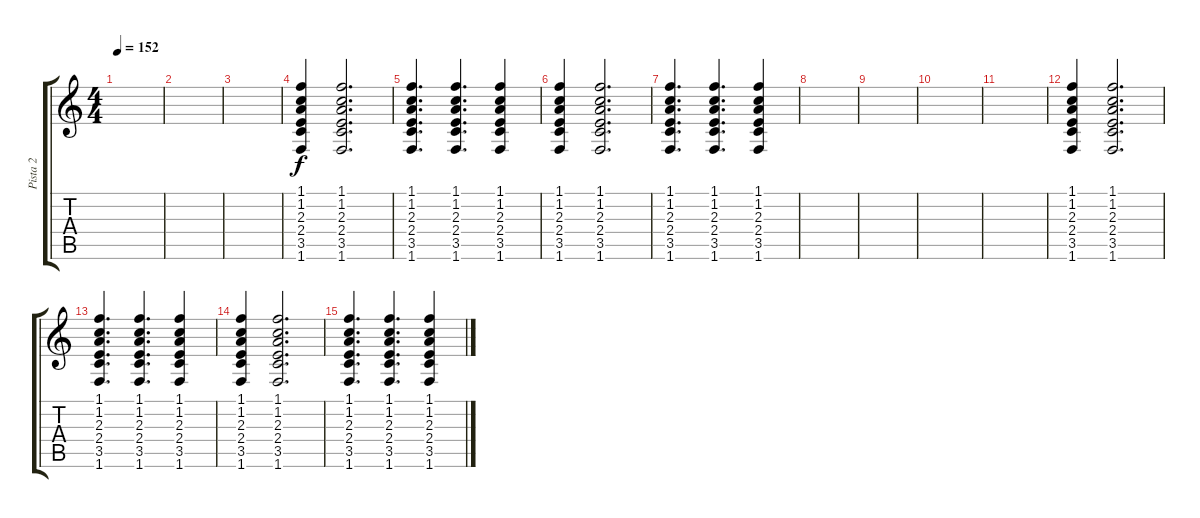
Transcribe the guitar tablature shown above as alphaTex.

\track ("Pista 2" "Pista 2") {instrument acousticguitarnylon}
\staff {score tabs}
\tuning (E4 B3 G3 D3 A2 E2) {hide}
\ts (4 4)
\tempo 152
\clef g2
\ks c
|
|
|
(1.1 1.2 2.3 2.4 3.5 1.6).4 (1.1 1.2 2.3 2.4 3.5 1.6).2{d} |
(1.1 1.2 2.3 2.4 3.5 1.6).4{d} (1.1 1.2 2.3 2.4 3.5 1.6).4{d} (1.1 1.2 2.3 2.4 3.5 1.6).4 |
(1.1 1.2 2.3 2.4 3.5 1.6).4 (1.1 1.2 2.3 2.4 3.5 1.6).2{d} |
(1.1 1.2 2.3 2.4 3.5 1.6).4{d} (1.1 1.2 2.3 2.4 3.5 1.6).4{d} (1.1 1.2 2.3 2.4 3.5 1.6).4 |
|
|
|
|
(1.1 1.2 2.3 2.4 3.5 1.6).4 (1.1 1.2 2.3 2.4 3.5 1.6).2{d} |
(1.1 1.2 2.3 2.4 3.5 1.6).4{d} (1.1 1.2 2.3 2.4 3.5 1.6).4{d} (1.1 1.2 2.3 2.4 3.5 1.6).4 |
(1.1 1.2 2.3 2.4 3.5 1.6).4 (1.1 1.2 2.3 2.4 3.5 1.6).2{d} |
(1.1 1.2 2.3 2.4 3.5 1.6).4{d} (1.1 1.2 2.3 2.4 3.5 1.6).4{d} (1.1 1.2 2.3 2.4 3.5 1.6).4
